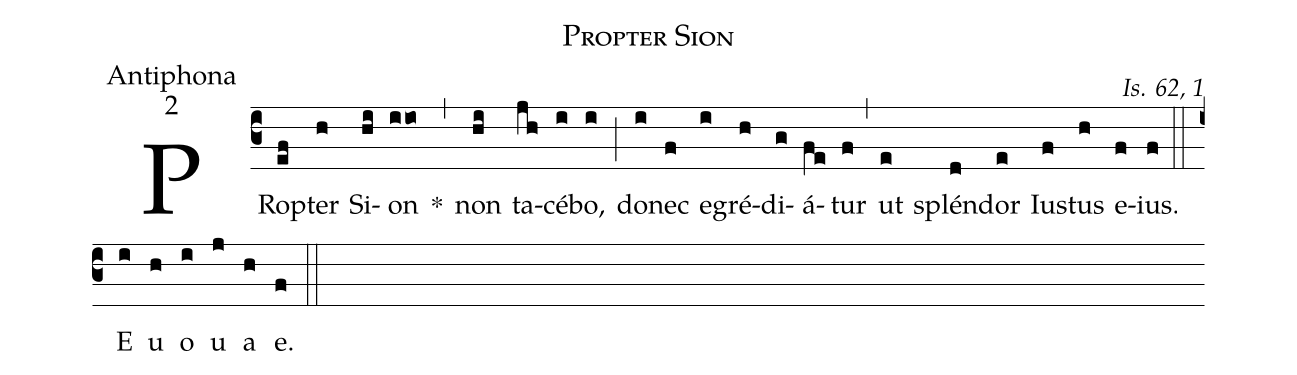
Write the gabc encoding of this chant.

name:Propter Sion;
office-part:Antiphona;
mode:2;
commentary:Is. 62, 1;
%%
(c3) PRop(ef)ter(h) Si(hi)on(i!/io>) *(,) non(hi) ta(jh)cé(i)bo,(i) (;) do(i)nec(f) e(i)gré(h)di(g)á(fe)tur(f) (,) ut(e) splén(d)dor(e) Ius(f)tus(h) e(f)ius.(f) (::) E(i) u(h) o(i) u(j) a(h) e.(f) (::)
